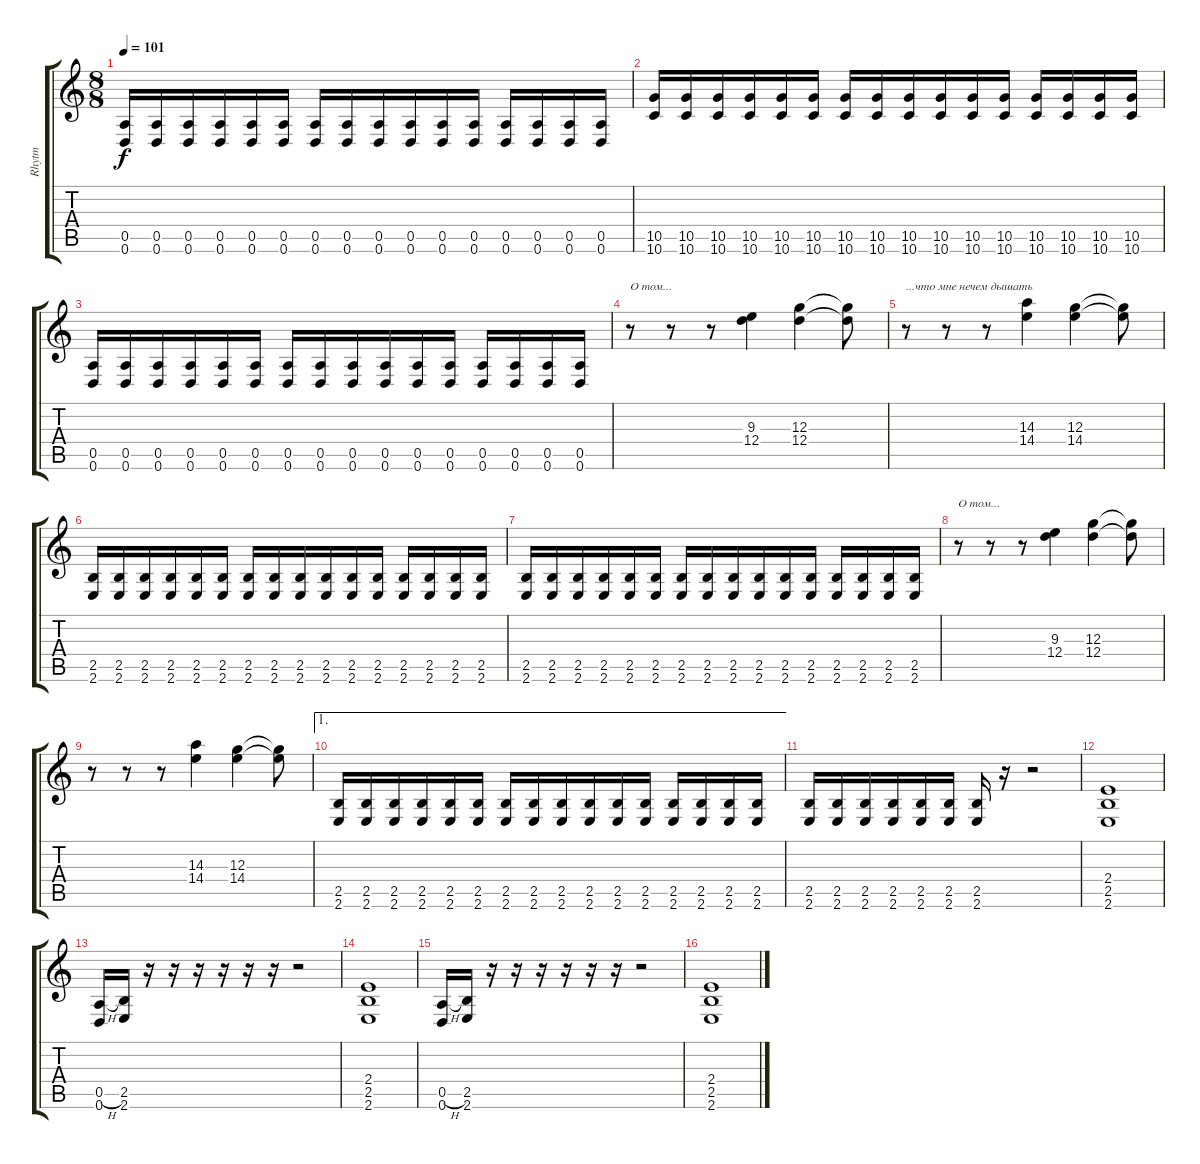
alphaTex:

\track ("Rhytm" "Rhytm") {instrument overdrivenguitar}
\staff {score tabs}
\tuning (E4 B3 G3 D3 A2 D2) {hide}
\ts (8 8)
\tempo 101
\clef g2
\ks c
(0.5 0.6).16{dy f} (0.5 0.6).16 (0.5 0.6).16 (0.5 0.6).16 (0.5 0.6).16 (0.5 0.6).16 (0.5 0.6).16 (0.5 0.6).16 (0.5 0.6).16 (0.5 0.6).16 (0.5 0.6).16 (0.5 0.6).16 (0.5 0.6).16 (0.5 0.6).16 (0.5 0.6).16 (0.5 0.6).16 |
(10.5 10.6).16 (10.5 10.6).16 (10.5 10.6).16 (10.5 10.6).16 (10.5 10.6).16 (10.5 10.6).16 (10.5 10.6).16 (10.5 10.6).16 (10.5 10.6).16 (10.5 10.6).16 (10.5 10.6).16 (10.5 10.6).16 (10.5 10.6).16 (10.5 10.6).16 (10.5 10.6).16 (10.5 10.6).16 |
(0.5 0.6).16 (0.5 0.6).16 (0.5 0.6).16 (0.5 0.6).16 (0.5 0.6).16 (0.5 0.6).16 (0.5 0.6).16 (0.5 0.6).16 (0.5 0.6).16 (0.5 0.6).16 (0.5 0.6).16 (0.5 0.6).16 (0.5 0.6).16 (0.5 0.6).16 (0.5 0.6).16 (0.5 0.6).16 |
r.8{txt "О том..."} r.8 r.8 (9.3 12.4).4 (12.3 12.4).4 (12.3{t} 12.4{t}).8 |
r.8{txt "...что мне нечем дышать"} r.8 r.8 (14.3 14.4).4 (12.3 14.4).4 (12.3{t} 14.4{t}).8 |
(2.5 2.6).16 (2.5 2.6).16 (2.5 2.6).16 (2.5 2.6).16 (2.5 2.6).16 (2.5 2.6).16 (2.5 2.6).16 (2.5 2.6).16 (2.5 2.6).16 (2.5 2.6).16 (2.5 2.6).16 (2.5 2.6).16 (2.5 2.6).16 (2.5 2.6).16 (2.5 2.6).16 (2.5 2.6).16 |
(2.5 2.6).16 (2.5 2.6).16 (2.5 2.6).16 (2.5 2.6).16 (2.5 2.6).16 (2.5 2.6).16 (2.5 2.6).16 (2.5 2.6).16 (2.5 2.6).16 (2.5 2.6).16 (2.5 2.6).16 (2.5 2.6).16 (2.5 2.6).16 (2.5 2.6).16 (2.5 2.6).16 (2.5 2.6).16 |
r.8{txt "О том..."} r.8 r.8 (9.3 12.4).4 (12.3 12.4).4 (12.3{t} 12.4{t}).8 |
r.8 r.8 r.8 (14.3 14.4).4 (12.3 14.4).4 (12.3{t} 14.4{t}).8 |
\ae 1
(2.5 2.6).16 (2.5 2.6).16 (2.5 2.6).16 (2.5 2.6).16 (2.5 2.6).16 (2.5 2.6).16 (2.5 2.6).16 (2.5 2.6).16 (2.5 2.6).16 (2.5 2.6).16 (2.5 2.6).16 (2.5 2.6).16 (2.5 2.6).16 (2.5 2.6).16 (2.5 2.6).16 (2.5 2.6).16 |
(2.5 2.6).16 (2.5 2.6).16 (2.5 2.6).16 (2.5 2.6).16 (2.5 2.6).16 (2.5 2.6).16 (2.5 2.6).16 r.16 r.2 |
(2.4 2.5 2.6).1 |
(0.5{h} 0.6).16 (2.5 2.6).16 r.16 r.16 r.16 r.16 r.16 r.16 r.2 |
(2.4 2.5 2.6).1 |
(0.5{h} 0.6).16 (2.5 2.6).16 r.16 r.16 r.16 r.16 r.16 r.16 r.2 |
(2.4 2.5 2.6).1
